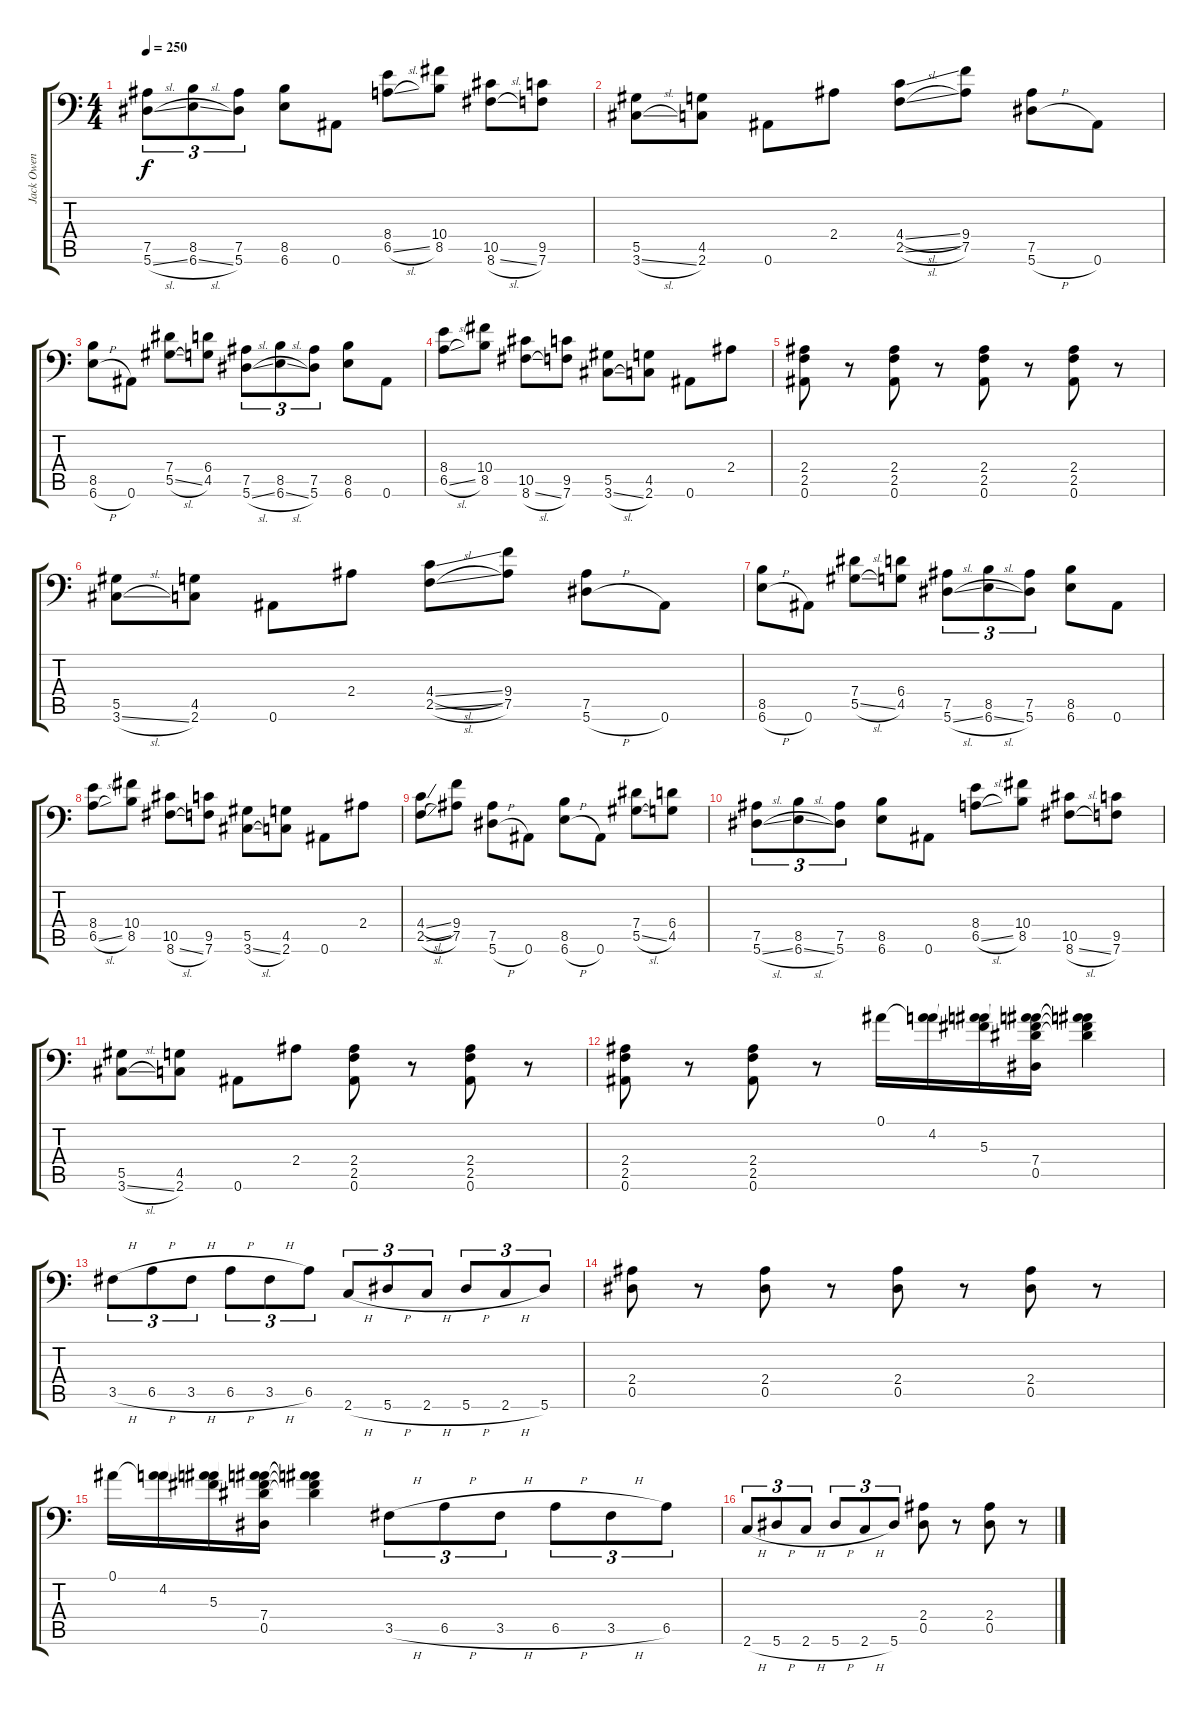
\track ("Jack Owen" "Jack Owen") {instrument distortionguitar}
\staff {score tabs}
\tuning (Bb3 F3 Db3 Ab2 Eb2 Bb1) {hide}
\ts (4 4)
\tempo 250
\clef f4
\ks c
(7.5 5.6{sl}).8{tu (3 2) dy f} (8.5 6.6{sl}).8{tu (3 2)} (7.5 5.6).8{tu (3 2)} (8.5 6.6).8 0.6.8 (8.4 6.5{sl}).8 (10.4 8.5).8 (10.5 8.6{sl}).8 (9.5 7.6).8 |
(5.5 3.6{sl}).8 (4.5 2.6).8 0.6.8 2.4.8 (4.4{sl} 2.5{sl}).8 (9.4 7.5).8 (7.5 5.6{h}).8 0.6.8 |
(8.5 6.6{h}).8 0.6.8 (7.4 5.5{sl}).8 (6.4 4.5).8 (7.5 5.6{sl}).8{tu (3 2)} (8.5 6.6{sl}).8{tu (3 2)} (7.5 5.6).8{tu (3 2)} (8.5 6.6).8 0.6.8 |
(8.4 6.5{sl}).8 (10.4 8.5).8 (10.5 8.6{sl}).8 (9.5 7.6).8 (5.5 3.6{sl}).8 (4.5 2.6).8 0.6.8 2.4.8 |
(2.4 2.5 0.6).8 r.8 (2.4 2.5 0.6).8 r.8 (2.4 2.5 0.6).8 r.8 (2.4 2.5 0.6).8 r.8 |
(5.5 3.6{sl}).8 (4.5 2.6).8 0.6.8 2.4.8 (4.4{sl} 2.5{sl}).8 (9.4 7.5).8 (7.5 5.6{h}).8 0.6.8 |
(8.5 6.6{h}).8 0.6.8 (7.4 5.5{sl}).8 (6.4 4.5).8 (7.5 5.6{sl}).8{tu (3 2)} (8.5 6.6{sl}).8{tu (3 2)} (7.5 5.6).8{tu (3 2)} (8.5 6.6).8 0.6.8 |
(8.4 6.5{sl}).8 (10.4 8.5).8 (10.5 8.6{sl}).8 (9.5 7.6).8 (5.5 3.6{sl}).8 (4.5 2.6).8 0.6.8 2.4.8 |
(4.4{sl} 2.5{sl}).8 (9.4 7.5).8 (7.5 5.6{h}).8 0.6.8 (8.5 6.6{h}).8 0.6.8 (7.4 5.5{sl}).8 (6.4 4.5).8 |
(7.5 5.6{sl}).8{tu (3 2)} (8.5 6.6{sl}).8{tu (3 2)} (7.5 5.6).8{tu (3 2)} (8.5 6.6).8 0.6.8 (8.4 6.5{sl}).8 (10.4 8.5).8 (10.5 8.6{sl}).8 (9.5 7.6).8 |
(5.5 3.6{sl}).8 (4.5 2.6).8 0.6.8 2.4.8 (2.4 2.5 0.6).8 r.8 (2.4 2.5 0.6).8 r.8 |
(2.4 2.5 0.6).8 r.8 (2.4 2.5 0.6).8 r.8 0.1.16 (0.1{t} 4.2).16 (0.1{t} 4.2{t} 5.3).16 (0.1{t} 4.2{t} 5.3{t} 7.4 0.5).16 (0.1{t} 4.2{t} 5.3{t} 7.4{t}).4 |
3.5{h}.8{tu (3 2)} 6.5{h}.8{tu (3 2)} 3.5{h}.8{tu (3 2)} 6.5{h}.8{tu (3 2)} 3.5{h}.8{tu (3 2)} 6.5.8{tu (3 2)} 2.6{h}.8{tu (3 2)} 5.6{h}.8{tu (3 2)} 2.6{h}.8{tu (3 2)} 5.6{h}.8{tu (3 2)} 2.6{h}.8{tu (3 2)} 5.6.8{tu (3 2)} |
(2.4 0.5).8 r.8 (2.4 0.5).8 r.8 (2.4 0.5).8 r.8 (2.4 0.5).8 r.8 |
0.1.16 (0.1{t} 4.2).16 (0.1{t} 4.2{t} 5.3).16 (0.1{t} 4.2{t} 5.3{t} 7.4 0.5).16 (0.1{t} 4.2{t} 5.3{t} 7.4{t}).4 3.5{h}.8{tu (3 2)} 6.5{h}.8{tu (3 2)} 3.5{h}.8{tu (3 2)} 6.5{h}.8{tu (3 2)} 3.5{h}.8{tu (3 2)} 6.5.8{tu (3 2)} |
2.6{h}.8{tu (3 2)} 5.6{h}.8{tu (3 2)} 2.6{h}.8{tu (3 2)} 5.6{h}.8{tu (3 2)} 2.6{h}.8{tu (3 2)} 5.6.8{tu (3 2)} (2.4 0.5).8 r.8 (2.4 0.5).8 r.8
